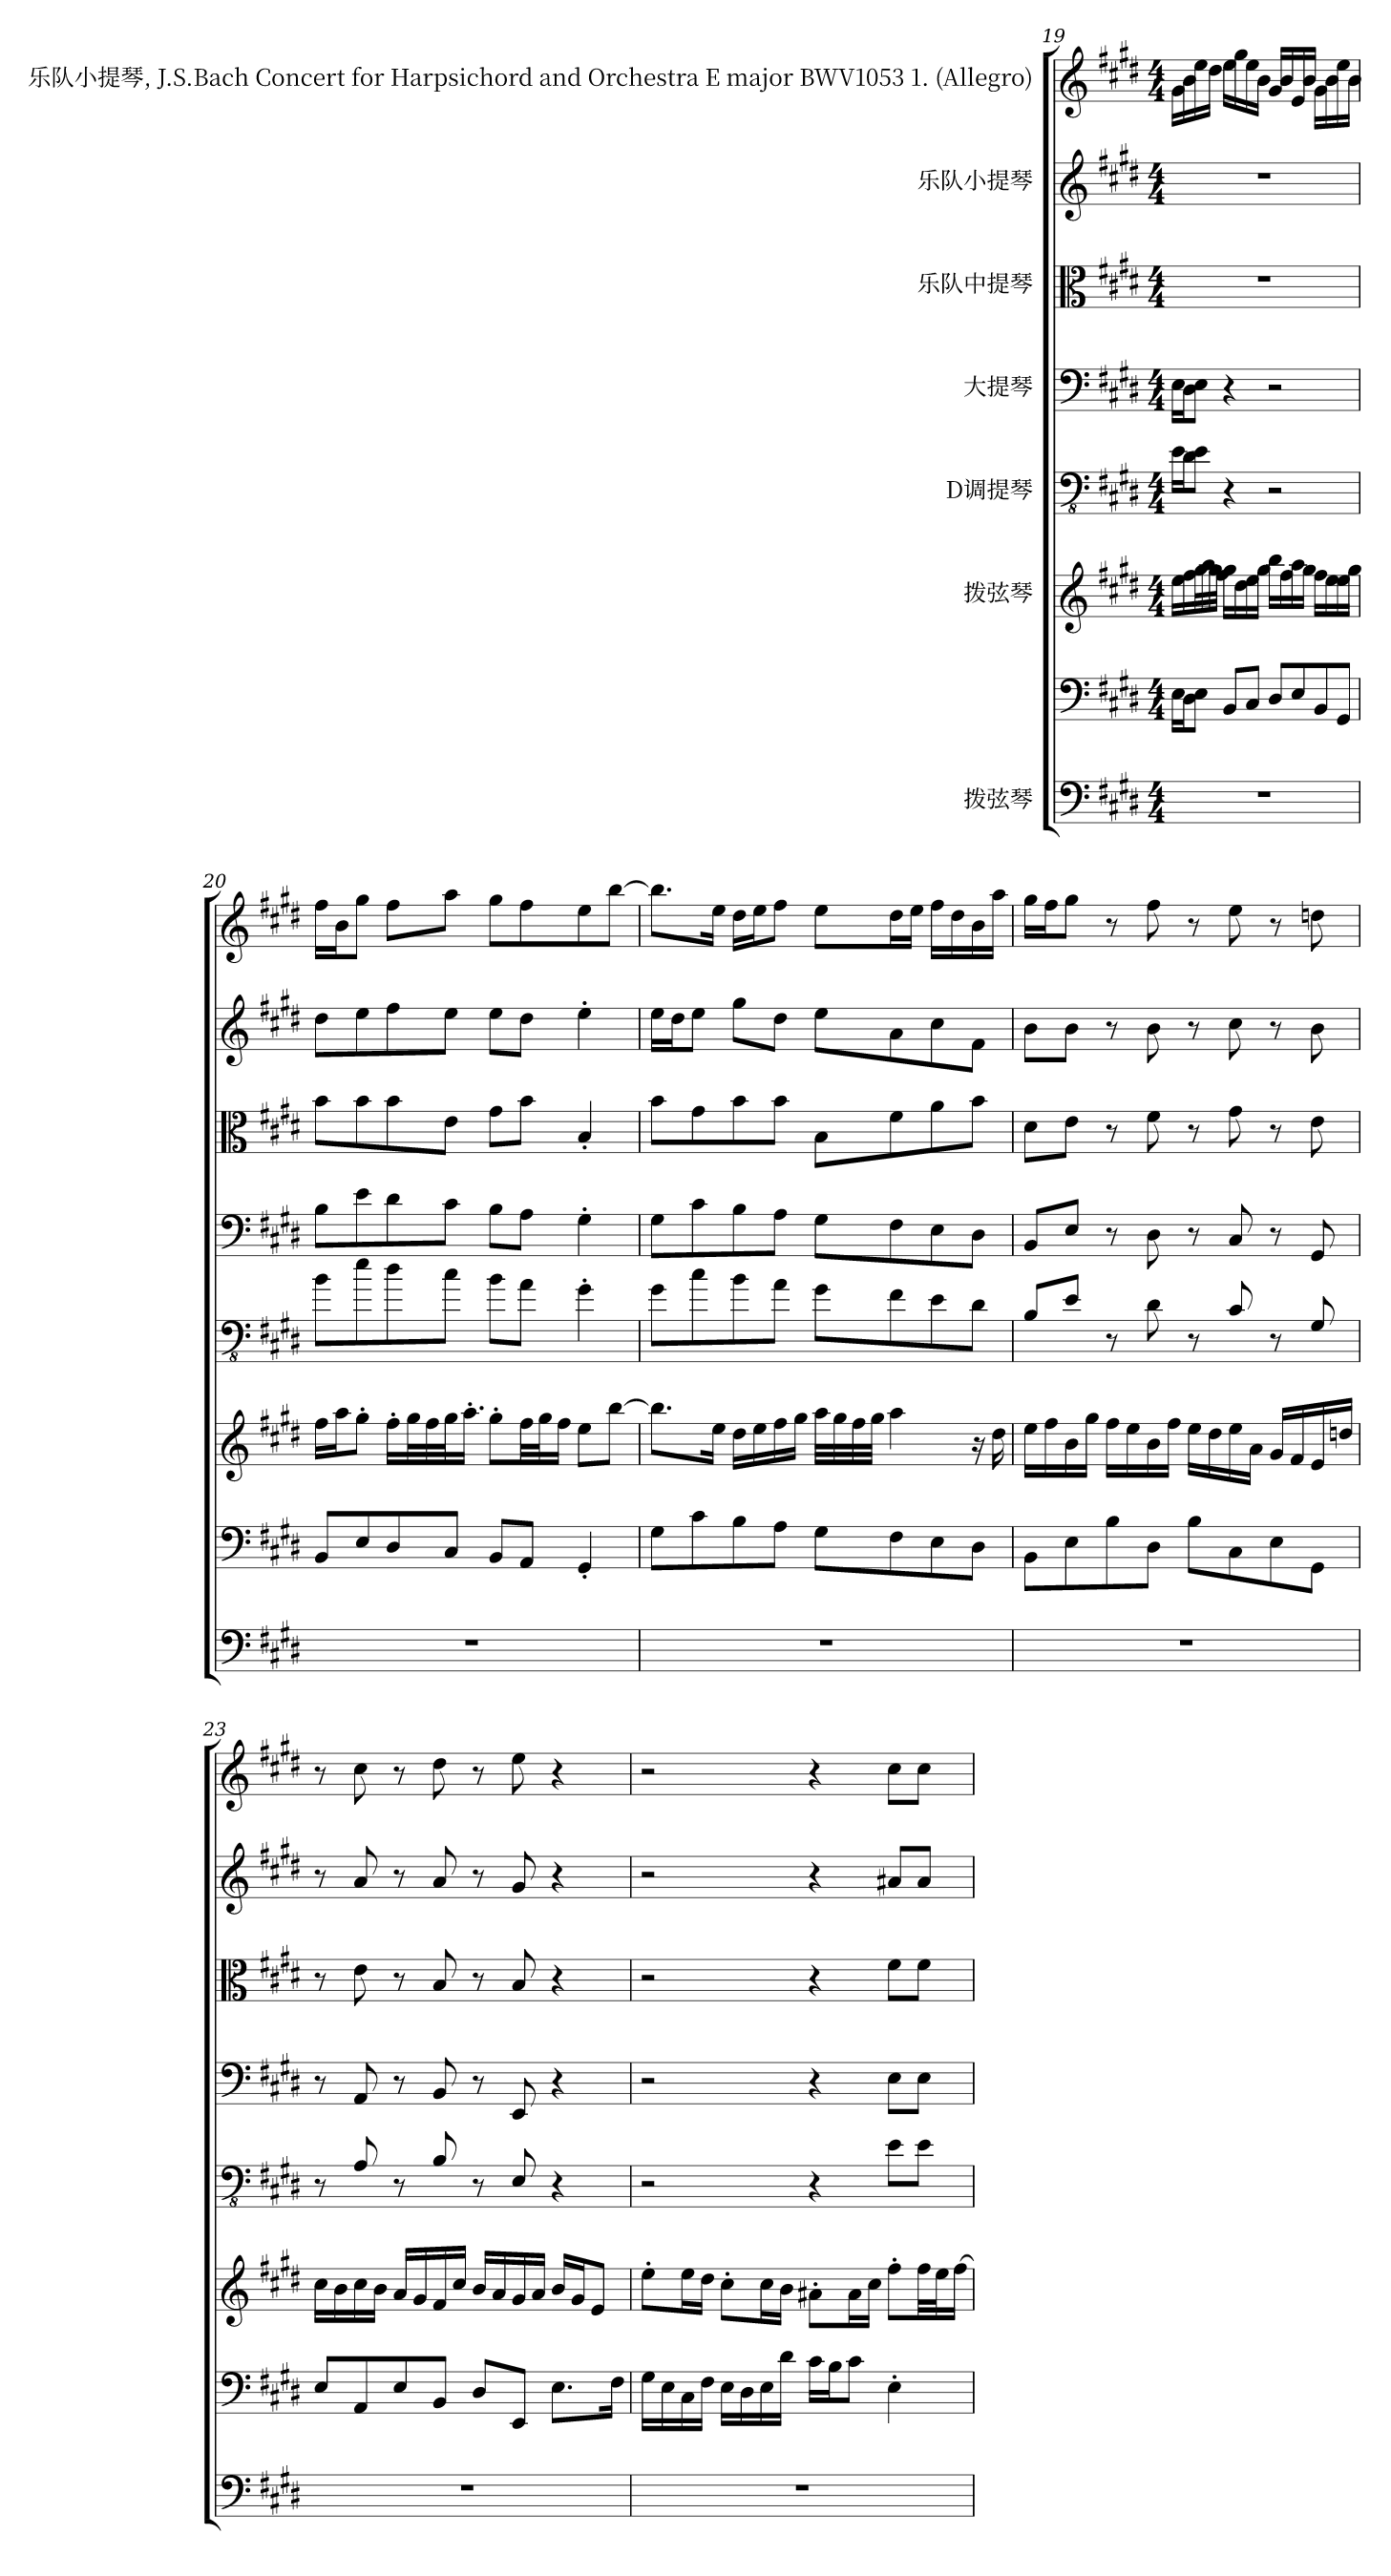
**kern	**kern	**kern	**kern	**kern	**kern	**kern	**kern
*part7	*part7	*part6	*part5	*part4	*part3	*part2	*part1
*staff8	*staff7	*staff6	*staff5	*staff4	*staff3	*staff2	*staff1
*I"拨弦琴	*	*I"拨弦琴	*I"D调提琴	*I"大提琴	*I"乐队中提琴	*I"乐队小提琴	*I"乐队小提琴, J.S.Bach Concert for Harpsichord and Orchestra E major BWV1053 1. (Allegro)
*clefF4	*clefF4	*clefG2	*clefFv4	*clefF4	*clefC3	*clefG2	*clefG2
*	*	*	*ITrd7c12	*	*	*	*
*k[f#c#g#d#]	*k[f#c#g#d#]	*k[f#c#g#d#]	*k[f#c#g#d#]	*k[f#c#g#d#]	*k[f#c#g#d#]	*k[f#c#g#d#]	*k[f#c#g#d#]
*M4/4	*M4/4	*M4/4	*M4/4	*M4/4	*M4/4	*M4/4	*M4/4
=19	=19	=19	=19	=19	=19	=19	=19
1r	16E\LL	16ee\LL	16EE\LL	16E\LL	1r	1r	16g#\LL
.	16D#\J	16ff#\	16DD#\J	16D#\J	.	.	16b\
.	8E\J	32gg#\L	8EE\J	8E\J	.	.	16ee\
.	.	32aa\	.	.	.	.	.
.	.	32gg#\	.	.	.	.	16dd#\JJ
.	.	32ff#\JJJ	.	.	.	.	.
.	8BB/L	16gg#\LL	4r	4r	.	.	16ee\LL
.	.	16dd#\	.	.	.	.	16gg#\
.	8C#/J	16ee\	.	.	.	.	16ee\
.	.	16gg#\JJ	.	.	.	.	16b\JJ
.	8D#/L	16bb\LL	2r	2r	.	.	16g#/LL
.	.	16ff#\	.	.	.	.	16b/
.	8E/	16aa\	.	.	.	.	16e/
.	.	16gg#\JJ	.	.	.	.	16b/JJ
.	8BB/	16ff#\LL	.	.	.	.	16g#\LL
.	.	16ee\	.	.	.	.	16b\
.	8GG#/J	16ee\	.	.	.	.	16ee\
.	.	16gg#\JJ	.	.	.	.	16b\JJ
!!LO:PB:g=z
=20	=20	=20	=20	=20	=20	=20	=20
1r	8BB/L	16ff#\LL	8BB\L	8B\L	8b\L	8dd#\L	16ff#\LL
.	.	16aa\J	.	.	.	.	16b\J
.	8E/	8gg#'\J	8E\	8e\	8b\	8ee\	8gg#\J
.	8D#/	16ff#'\LL	8D#\	8d#\	8b\	8ff#\	8ff#\L
.	.	32gg#\L	.	.	.	.	.
.	.	32ff#\	.	.	.	.	.
.	8C#/J	32gg#\J	8C#\J	8c#\J	8e\J	8ee\J	8aa\J
.	.	16.aa'\JJ	.	.	.	.	.
.	8BB/L	8gg#'\L	8BB\L	8B\L	8g#\L	8ee\L	8gg#\L
.	8AA/J	32ff#\LL	8AA\J	8A\J	8b\J	8dd#\J	8ff#\
.	.	32gg#\J	.	.	.	.	.
.	.	16ff#\JJ	.	.	.	.	.
.	4GG#'/	8ee\L	4GG#'\	4G#'\	4B'/	4ee'\	8ee\
.	.	[8bb\J	.	.	.	.	[8bb\J
=21	=21	=21	=21	=21	=21	=21	=21
1r	8G#\L	8.bb\L]	8GG#\L	8G#\L	8b\L	16ee\LL	8.bb\L]
.	.	.	.	.	.	16dd#\J	.
.	8c#\	.	8C#\	8c#\	8g#\	8ee\J	.
.	.	16ee\Jk	.	.	.	.	16ee\Jk
.	8B\	16dd#\LL	8BB\	8B\	8b\	8gg#\L	16dd#\LL
.	.	16ee\	.	.	.	.	16ee\J
.	8A\J	16ff#\	8AA\J	8A\J	8b\J	8dd#\J	8ff#\J
.	.	16gg#\JJ	.	.	.	.	.
.	8G#\L	32aa\LLL	8GG#\L	8G#\L	8B\L	8ee\L	8ee\L
.	.	32gg#\	.	.	.	.	.
.	.	32ff#\	.	.	.	.	.
.	.	32gg#\JJJ	.	.	.	.	.
.	8F#\	4aa\	8FF#\	8F#\	8f#\	8a\	16dd#\L
.	.	.	.	.	.	.	16ee\JJ
.	8E\	.	8EE\	8E\	8a\	8cc#\	16ff#\LL
.	.	.	.	.	.	.	16dd#\
.	8D#\J	16r	8DD#\J	8D#\J	8b\J	8f#\J	16b\
.	.	16dd#\	.	.	.	.	16aa\JJ
!!LO:PB:g=z
=22	=22	=22	=22	=22	=22	=22	=22
1r	8BB\L	16ee\LL	8BBB/L	8BB/L	8d#\L	8b\L	16gg#\LL
.	.	16ff#\	.	.	.	.	16ff#\J
.	8E\	16b\	8EE/J	8E/J	8e\J	8b\J	8gg#\J
.	.	16gg#\JJ	.	.	.	.	.
.	8B\	16ff#\LL	8r	8r	8r	8r	8r
.	.	16ee\	.	.	.	.	.
.	8D#\J	16b\	8DD#\	8D#\	8f#\	8b\	8ff#\
.	.	16ff#\JJ	.	.	.	.	.
.	8B\L	16ee\LL	8r	8r	8r	8r	8r
.	.	16dd#\	.	.	.	.	.
.	8C#\	16ee\	8CC#/	8C#/	8g#\	8cc#\	8ee\
.	.	16a\JJ	.	.	.	.	.
.	8E\	16g#/LL	8r	8r	8r	8r	8r
.	.	16f#/	.	.	.	.	.
.	8GG#\J	16e/	8GGG#/	8GG#/	8e\	8b\	8ddn\
.	.	16ddn/JJ	.	.	.	.	.
=23	=23	=23	=23	=23	=23	=23	=23
1r	8E/L	16cc#\LL	8r	8r	8r	8r	8r
.	.	16b\	.	.	.	.	.
.	8AA/	16cc#\	8AAA/	8AA/	8e\	8a/	8cc#\
.	.	16b\JJ	.	.	.	.	.
.	8E/	16a/LL	8r	8r	8r	8r	8r
.	.	16g#/	.	.	.	.	.
.	8BB/J	16f#/	8BBB/	8BB/	8B/	8a/	8dd#\
.	.	16cc#/JJ	.	.	.	.	.
.	8D#/L	16b/LL	8r	8r	8r	8r	8r
.	.	16a/	.	.	.	.	.
.	8EE/J	16g#/	8EEE/	8EE/	8B/	8g#/	8ee\
.	.	16a/JJ	.	.	.	.	.
.	8.E\L	16b/LL	4r	4r	4r	4r	4r
.	.	16g#/J	.	.	.	.	.
.	.	8e/J	.	.	.	.	.
.	16F#\Jk	.	.	.	.	.	.
!!LO:PB:g=z
=24	=24	=24	=24	=24	=24	=24	=24
1r	16G#\LL	8ee'\L	2r	2r	2r	2r	2r
.	16E\	.	.	.	.	.	.
.	16C#\	16ee\L	.	.	.	.	.
.	16F#\JJ	16dd#\JJ	.	.	.	.	.
.	16E\LL	8cc#'\L	.	.	.	.	.
.	16D#\	.	.	.	.	.	.
.	16E\	16cc#\L	.	.	.	.	.
.	16d#\JJ	16b\JJ	.	.	.	.	.
.	16c#\LL	8a#X'\L	4r	4r	4r	4r	4r
.	16B\J	.	.	.	.	.	.
.	8c#\J	16a#\L	.	.	.	.	.
.	.	16cc#\JJ	.	.	.	.	.
.	4E'\	8ff#'\L	8EE\L	8E\L	8f#\L	8a#X/L	8cc#\L
.	.	32ff#\LL	8EE\J	8E\J	8f#\J	8a#/J	8cc#\J
.	.	32ee\J	.	.	.	.	.
.	.	[16ff#\JJ	.	.	.	.	.
=	=	=	=	=	=	=	=
*-	*-	*-	*-	*-	*-	*-	*-
